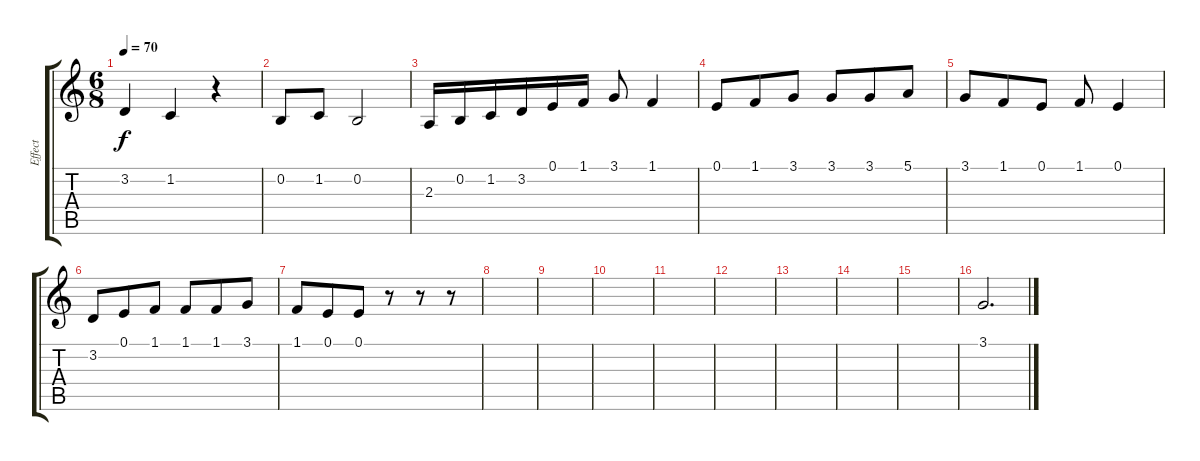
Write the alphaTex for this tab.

\track ("Effect" "Effect") {instrument synthstrings1}
\staff {score tabs}
\tuning (E4 B3 G3 D3 A2 E2) {hide}
\ts (6 8)
\tempo 70
\clef g2
\ks c
3.2.4{dy f} 1.2.4 r.4 |
0.2.8 1.2.8 0.2.2 |
2.3.16 0.2.16 1.2.16 3.2.16 0.1.16 1.1.16 3.1.8 1.1.4 |
0.1.8 1.1.8 3.1.8 3.1.8 3.1.8 5.1.8 |
3.1.8 1.1.8 0.1.8 1.1.8 0.1.4 |
3.2.8 0.1.8 1.1.8 1.1.8 1.1.8 3.1.8 |
1.1.8 0.1.8 0.1.8 r.8 r.8 r.8 |
|
|
|
|
|
|
|
|
3.1.2{d volume 8}
